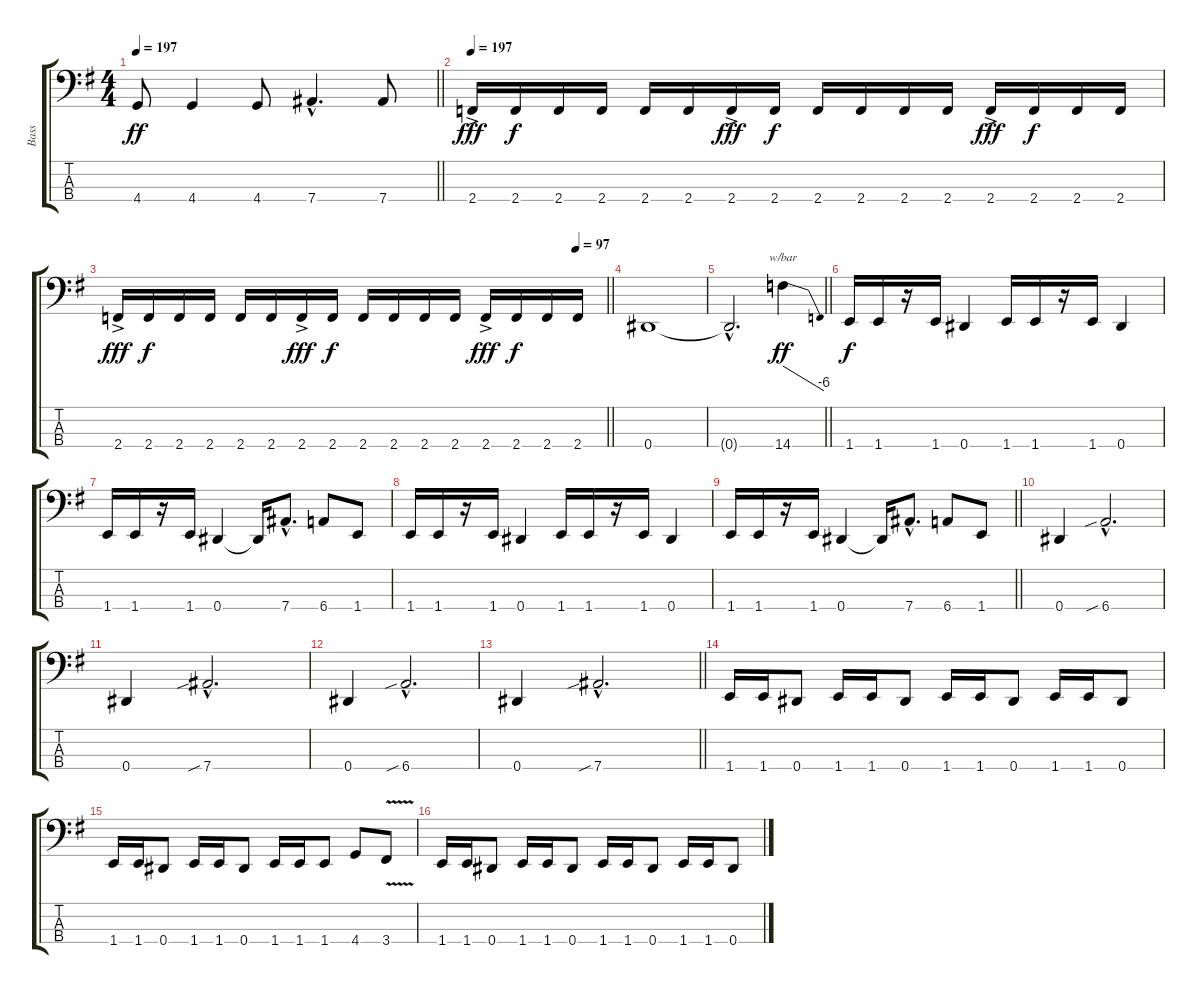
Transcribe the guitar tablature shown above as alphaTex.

\track ("Bass" "Bass") {instrument electricbasspick}
\staff {score tabs}
\tuning (Gb2 Db2 Ab1 Eb1) {hide}
\ts (4 4)
\tempo 197
\clef f4
\barLineRight lightlight
\ks eminor
4.4.8{dy ff} 4.4.4 4.4.8 7.4{hac}.4{d} 7.4.8 |
\tempo 197
2.4{ac}.16{dy fff} 2.4.16{dy f} 2.4.16 2.4.16 2.4.16 2.4.16 2.4{ac}.16{dy fff} 2.4.16{dy f} 2.4.16 2.4.16 2.4.16 2.4.16 2.4{ac}.16{dy fff} 2.4.16{dy f} 2.4.16 2.4.16 |
\tempo (97 0.9375)
\barLineRight lightlight
2.4{ac}.16{dy fff} 2.4.16{dy f} 2.4.16 2.4.16 2.4.16 2.4.16 2.4{ac}.16{dy fff} 2.4.16{dy f} 2.4.16 2.4.16 2.4.16 2.4.16 2.4{ac}.16{dy fff} 2.4.16{dy f} 2.4.16 2.4.16 |
0.4.1 |
\barLineRight lightlight
0.4{hac t}.2{d} 14.4.4{tbe (dive default 0 0 60 -24) dy ff} |
1.4.16{dy f} 1.4.16 r.16 1.4.16 0.4.4 1.4.16 1.4.16 r.16 1.4.16 0.4.4 |
1.4.16 1.4.16 r.16 1.4.16 0.4.4 0.4{t}.16 7.4{hac}.8{d} 6.4.8 1.4.8 |
1.4.16 1.4.16 r.16 1.4.16 0.4.4 1.4.16 1.4.16 r.16 1.4.16 0.4.4 |
\barLineRight lightlight
1.4.16 1.4.16 r.16 1.4.16 0.4.4 0.4{t}.16 7.4{hac}.8{d} 6.4.8 1.4.8 |
0.4.4 6.4{sib hac}.2{d} |
0.4.4 7.4{sib hac}.2{d} |
0.4.4 6.4{sib hac}.2{d} |
\barLineRight lightlight
0.4.4 7.4{sib hac}.2{d} |
1.4.16 1.4.16 0.4.8 1.4.16 1.4.16 0.4.8 1.4.16 1.4.16 0.4.8 1.4.16 1.4.16 0.4.8 |
1.4.16 1.4.16 0.4.8 1.4.16 1.4.16 0.4.8 1.4.16 1.4.16 1.4.8 4.4.8 3.4{v}.8 |
1.4.16 1.4.16 0.4.8 1.4.16 1.4.16 0.4.8 1.4.16 1.4.16 0.4.8 1.4.16 1.4.16 0.4.8
